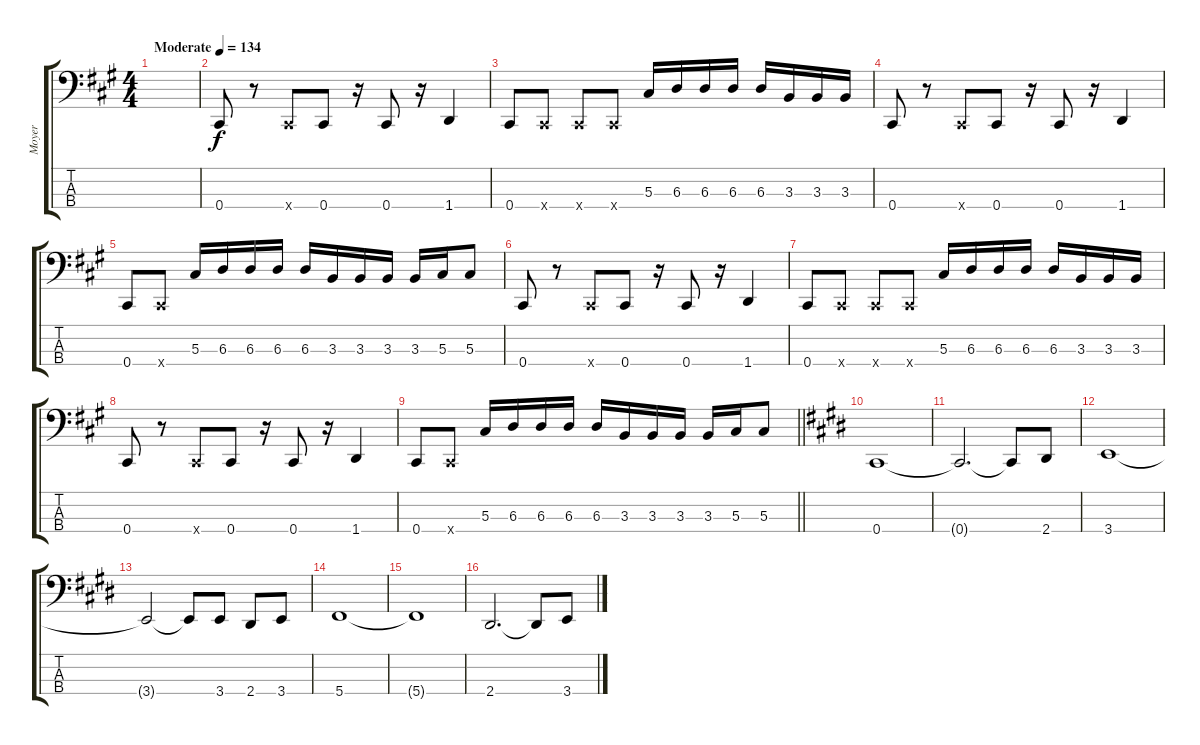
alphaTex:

\track ("Moyer" "Moyer") {instrument electricbasspick}
\staff {score tabs}
\tuning (Gb2 Db2 Ab1 Db1) {hide}
\ts (4 4)
\tempo (134 "Moderate")
\clef f4
\ks f#minor
|
0.4.8 r.8 0.4{x}.8 0.4.8 r.16 0.4.8 r.16 1.4.4 |
0.4.8 0.4{x}.8 0.4{x}.8 0.4{x}.8 5.3.16 6.3.16 6.3.16 6.3.16 6.3.16 3.3.16 3.3.16 3.3.16 |
0.4.8 r.8 0.4{x}.8 0.4.8 r.16 0.4.8 r.16 1.4.4 |
0.4.8 0.4{x}.8 5.3.16 6.3.16 6.3.16 6.3.16 6.3.16 3.3.16 3.3.16 3.3.16 3.3.16 5.3.16 5.3.8 |
0.4.8 r.8 0.4{x}.8 0.4.8 r.16 0.4.8 r.16 1.4.4 |
0.4.8 0.4{x}.8 0.4{x}.8 0.4{x}.8 5.3.16 6.3.16 6.3.16 6.3.16 6.3.16 3.3.16 3.3.16 3.3.16 |
0.4.8 r.8 0.4{x}.8 0.4.8 r.16 0.4.8 r.16 1.4.4 |
\barLineRight lightlight
0.4.8 0.4{x}.8 5.3.16 6.3.16 6.3.16 6.3.16 6.3.16 3.3.16 3.3.16 3.3.16 3.3.16 5.3.16 5.3.8 |
\ks c#minor
0.4.1 |
0.4{t}.2{d} 0.4{t}.8 2.4.8 |
3.4.1 |
3.4{t}.2 3.4{t}.8 3.4.8 2.4.8 3.4.8 |
5.4.1 |
5.4{t}.1 |
2.4.2{d} 2.4{t}.8 3.4.8
